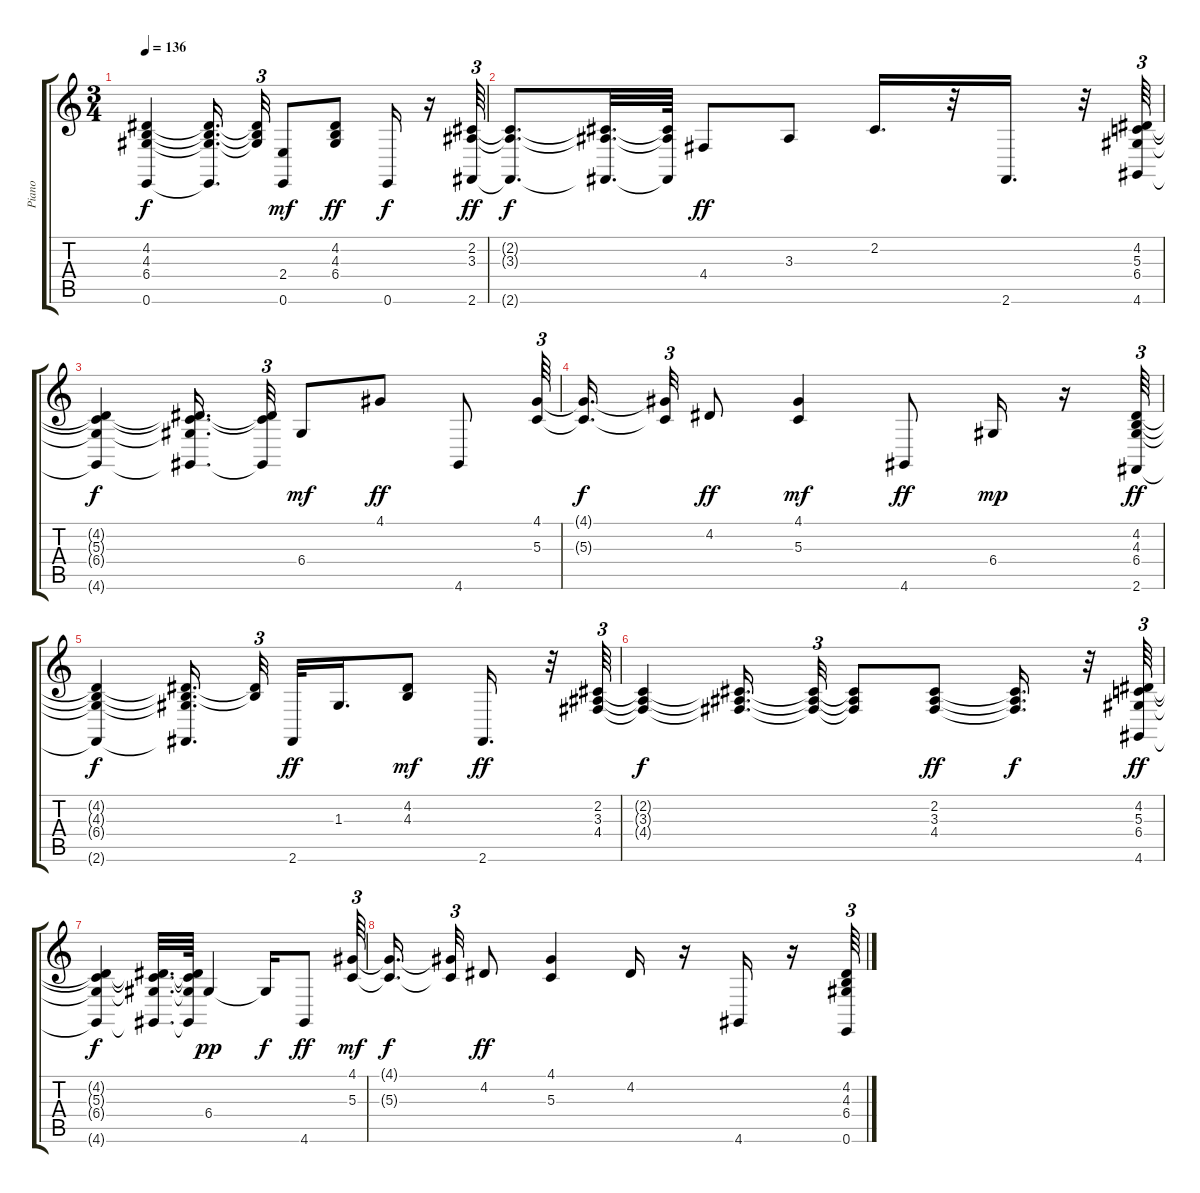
\track ("Piano   " "Piano   ") {instrument brightacousticpiano}
\staff {score tabs}
\tuning (E4 B3 G3 D3 A2 E2) {hide}
\ts (3 4)
\tempo 136
\clef g2
\ks c
(4.2{t} 4.3{t} 6.4{t} 0.6{t}).4{dy f} (4.2{t} 4.3{t} 6.4{t} 0.6{t}).16{d beam splitsecondary} (4.2{t} 4.3{t} 6.4{t}).32{tu (3 2)} (2.4 0.6).8{dy mf} (4.2 4.3 6.4).8{dy ff} 0.6.16{dy f} r.16 (2.2 3.3 2.6).64{tu (3 2) dy ff} |
(2.2{t} 3.3{t} 2.6{t}).8{d dy f} (2.2{t} 3.3{t} 2.6{t}).32{d} (2.2{t} 3.3{t} 2.6{t}).64 4.4.8{dy ff} 3.3.8 2.2.16{d} r.32 2.6.16{d} r.32 (4.2 5.3 6.4 4.6).64{tu (3 2)} |
(4.2{t} 5.3{t} 6.4{t} 4.6{t}).4{dy f} (4.2{t} 5.3{t} 6.4{t} 4.6{t}).16{d beam splitsecondary} (4.2{t} 5.3{t} 4.6{t}).32{tu (3 2)} 6.4.8{dy mf} 4.1.8{dy ff} 4.6.8 (4.1 5.3).64{tu (3 2)} |
(4.1{t} 5.3{t}).16{d dy f beam splitsecondary} (4.1{t} 5.3{t}).32{tu (3 2)} 4.2.8{dy ff} (4.1 5.3).4{dy mf} 4.6.8{dy ff} 6.4.16{dy mp} r.16 (4.2 4.3 6.4 2.6).64{tu (3 2) dy ff} |
(4.2{t} 4.3{t} 6.4{t} 2.6{t}).4{dy f} (4.2{t} 4.3{t} 6.4{t} 2.6{t}).16{d beam splitsecondary} (4.2{t} 4.3{t}).32{tu (3 2) beam splitsecondary} 2.6.32{dy ff} 1.3.16{d} (4.2 4.3).8{dy mf} 2.6.16{d dy ff} r.32 (2.2 3.3 4.4).64{tu (3 2)} |
(2.2{t} 3.3{t} 4.4{t}).4{dy f} (2.2{t} 3.3{t} 4.4{t}).16{d beam splitsecondary} (2.2{t} 3.3{t} 4.4{t}).32{tu (3 2)} (2.2{t} 3.3{t} 4.4{t}).8 (2.2 3.3 4.4).8{dy ff} (2.2{t} 3.3{t} 4.4{t}).16{d dy f} r.32 (4.2 5.3 6.4 4.6).64{tu (3 2) dy ff} |
(4.2{t} 5.3{t} 6.4{t} 4.6{t}).4{dy f} (4.2{t} 5.3{t} 6.4{t} 4.6{t}).32{d} (4.2{t} 5.3{t} 6.4{t} 4.6{t}).64 6.4.4{dy pp} 6.4{t}.16{dy f} 4.6.8{dy ff} (4.1 5.3).64{tu (3 2) dy mf} |
(4.1{t} 5.3{t}).16{d dy f beam splitsecondary} (4.1{t} 5.3{t}).32{tu (3 2)} 4.2.8{dy ff} (4.1 5.3).4 4.2.16 r.16 4.6.16 r.16 (4.2 4.3 6.4 0.6).64{tu (3 2)}
